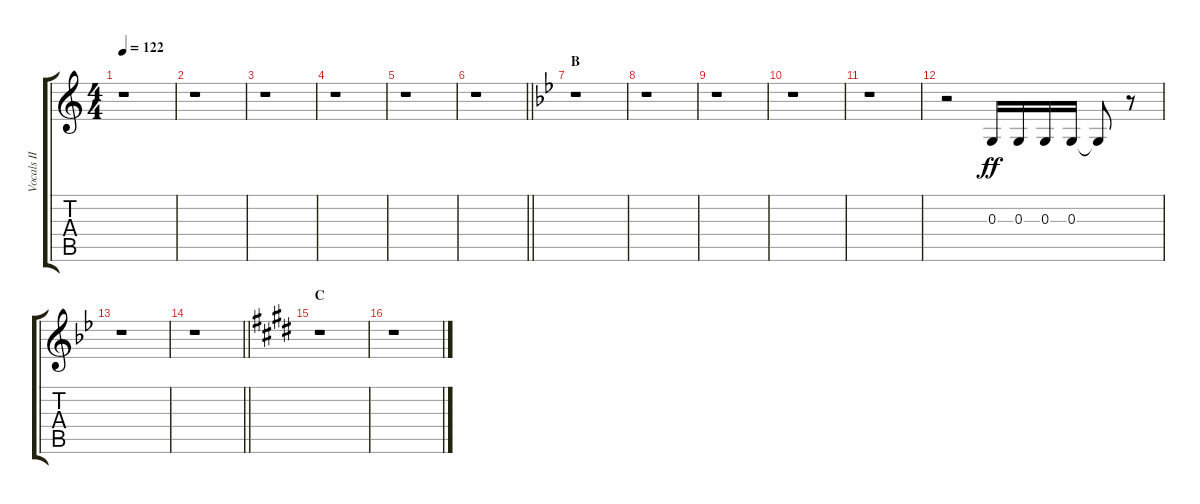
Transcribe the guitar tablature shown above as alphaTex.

\track ("Vocals II" "Vocals II") {instrument voiceoohs}
\staff {score tabs}
\tuning (E4 B3 G3 D3 A2 E2) {hide}
\ts (4 4)
\tempo 122
\clef g2
\ks c
r.1{dy ff} |
r.1 |
r.1 |
r.1 |
r.1 |
\barLineRight lightlight
r.1 |
\section ("" "B")
\ks bb
r.1 |
r.1 |
r.1 |
r.1 |
r.1 |
r.2 0.3.16 0.3.16 0.3.16 0.3.16 0.3{t}.8 r.8 |
r.1 |
\barLineRight lightlight
r.1 |
\section ("" "C")
\ks e
r.1 |
r.1
